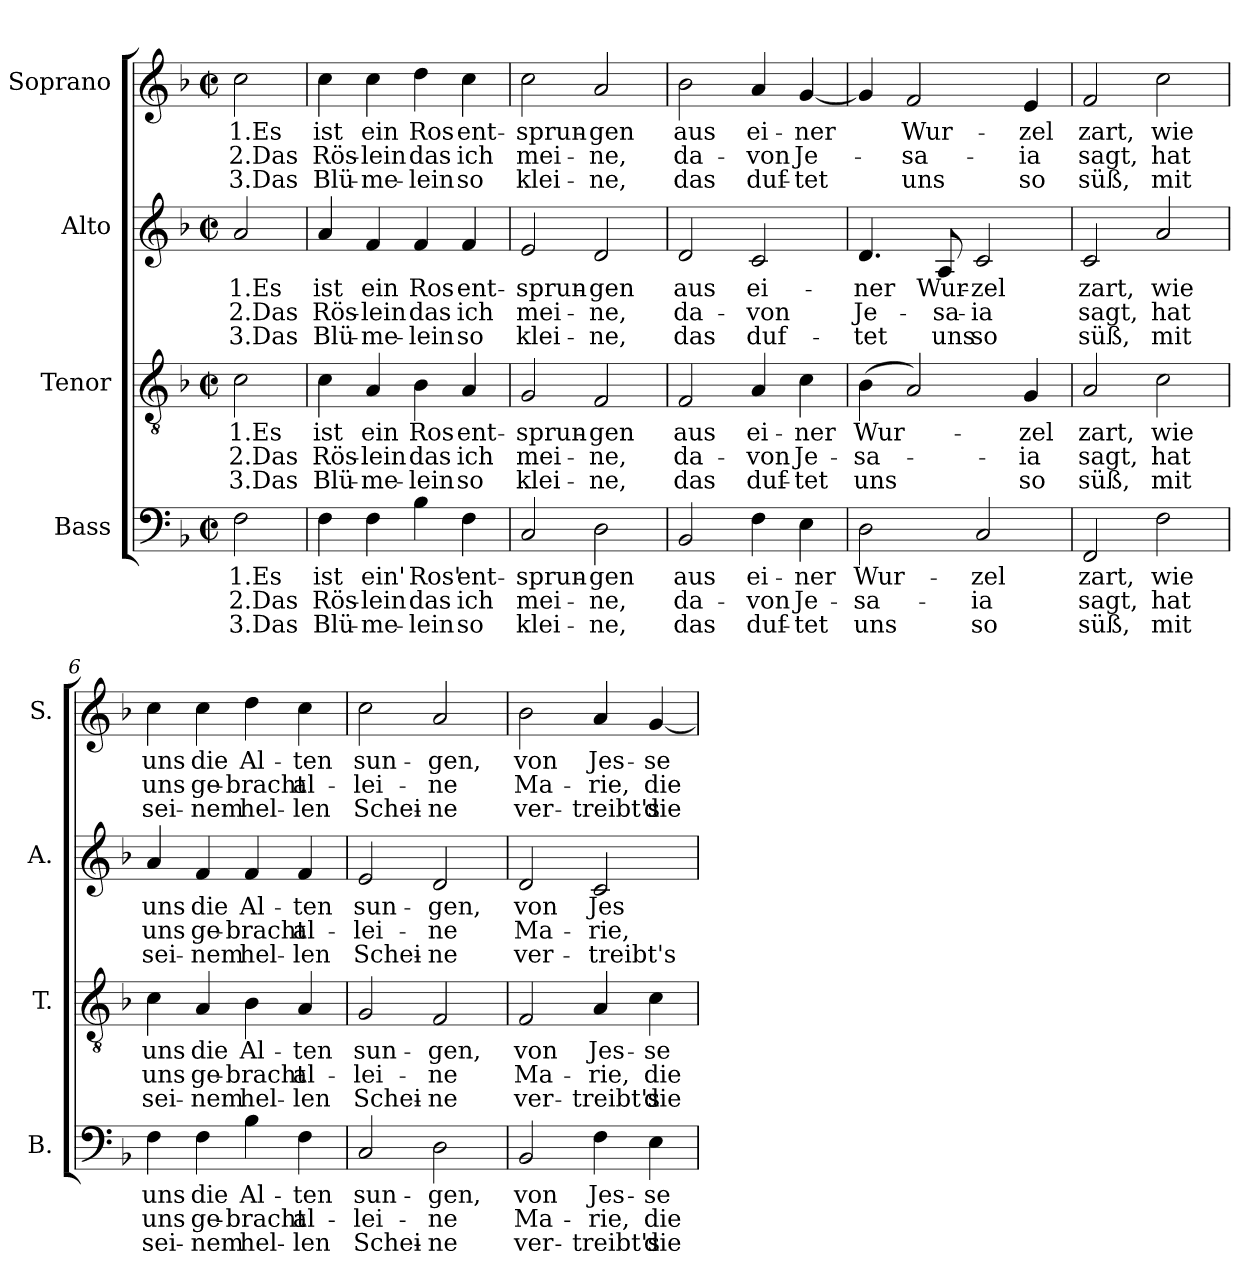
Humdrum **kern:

**kern	**text	**text	**text	**kern	**text	**text	**text	**kern	**text	**text	**text	**kern	**text	**text	**text
*part4	*part4	*part4	*part4	*part3	*part3	*part3	*part3	*part2	*part2	*part2	*part2	*part1	*part1	*part1	*part1
*staff4	*staff4	*staff4	*staff4	*staff3	*staff3	*staff3	*staff3	*staff2	*staff2	*staff2	*staff2	*staff1	*staff1	*staff1	*staff1
*I"Bass	*	*	*	*I"Tenor	*	*	*	*I"Alto	*	*	*	*I"Soprano	*	*	*
*I'B.	*	*	*	*I'T.	*	*	*	*I'A.	*	*	*	*I'S.	*	*	*
*clefF4	*	*	*	*clefGv2	*	*	*	*clefG2	*	*	*	*clefG2	*	*	*
*k[b-]	*	*	*	*k[b-]	*	*	*	*k[b-]	*	*	*	*k[b-]	*	*	*
*M4/4	*	*	*	*M4/4	*	*	*	*M4/4	*	*	*	*M4/4	*	*	*
*met(c|)	*	*	*	*met(c|)	*	*	*	*met(c|)	*	*	*	*met(c|)	*	*	*
*MM100	*	*	*	*MM100	*	*	*	*MM100	*	*	*	*MM100	*	*	*
=	=	=	=	=	=	=	=	=	=	=	=	=	=	=	=
!	!LO:LY:b	!LO:LY:b	!LO:LY:b	!	!LO:LY:b	!LO:LY:b	!LO:LY:b	!	!LO:LY:b	!LO:LY:b	!LO:LY:b	!	!LO:LY:b	!LO:LY:b	!LO:LY:b
2F\	1.Es	2.Das	3.Das	2c\	1.Es	2.Das	3.Das	2a/	1.Es	2.Das	3.Das	2cc\	1.Es	2.Das	3.Das
=1	=1	=1	=1	=1	=1	=1	=1	=1	=1	=1	=1	=1	=1	=1	=1
!	!LO:LY:b	!LO:LY:b	!LO:LY:b	!	!LO:LY:b	!LO:LY:b	!LO:LY:b	!	!LO:LY:b	!LO:LY:b	!LO:LY:b	!	!LO:LY:b	!LO:LY:b	!LO:LY:b
4F\	ist	Rös-	Blü-	4c\	ist	Rös-	Blü-	4a/	ist	Rös-	Blü-	4cc\	ist	Rös-	Blü-
!	!LO:LY:b	!LO:LY:b	!LO:LY:b	!	!LO:LY:b	!LO:LY:b	!LO:LY:b	!	!LO:LY:b	!LO:LY:b	!LO:LY:b	!	!LO:LY:b	!LO:LY:b	!LO:LY:b
4F\	ein'	-lein	-me-	4A/	ein	-lein	-me-	4f/	ein	-lein	-me-	4cc\	ein	-lein	-me-
!	!LO:LY:b	!LO:LY:b	!LO:LY:b	!	!LO:LY:b	!LO:LY:b	!LO:LY:b	!	!LO:LY:b	!LO:LY:b	!LO:LY:b	!	!LO:LY:b	!LO:LY:b	!LO:LY:b
4B-\	Ros'	das	-lein	4B-\	Ros	das	-lein	4f/	Ros	das	-lein	4dd\	Ros	das	-lein
!	!LO:LY:b	!LO:LY:b	!LO:LY:b	!	!LO:LY:b	!LO:LY:b	!LO:LY:b	!	!LO:LY:b	!LO:LY:b	!LO:LY:b	!	!LO:LY:b	!LO:LY:b	!LO:LY:b
4F\	ent-	ich	so	4A/	ent-	ich	so	4f/	ent-	ich	so	4cc\	ent-	ich	so
=2	=2	=2	=2	=2	=2	=2	=2	=2	=2	=2	=2	=2	=2	=2	=2
!	!LO:LY:b	!LO:LY:b	!LO:LY:b	!	!LO:LY:b	!LO:LY:b	!LO:LY:b	!	!LO:LY:b	!LO:LY:b	!LO:LY:b	!	!LO:LY:b	!LO:LY:b	!LO:LY:b
2C/	-sprun-	mei-	klei-	2G/	-sprun-	mei-	klei-	2e/	-sprun-	mei-	klei-	2cc\	-sprun-	mei-	klei-
!	!LO:LY:b	!LO:LY:b	!LO:LY:b	!	!LO:LY:b	!LO:LY:b	!LO:LY:b	!	!LO:LY:b	!LO:LY:b	!LO:LY:b	!	!LO:LY:b	!LO:LY:b	!LO:LY:b
2D\	-gen	-ne,	-ne,	2F/	-gen	-ne,	-ne,	2d/	-gen	-ne,	-ne,	2a/	-gen	-ne,	-ne,
=3	=3	=3	=3	=3	=3	=3	=3	=3	=3	=3	=3	=3	=3	=3	=3
!	!LO:LY:b	!LO:LY:b	!LO:LY:b	!	!LO:LY:b	!LO:LY:b	!LO:LY:b	!	!LO:LY:b	!LO:LY:b	!LO:LY:b	!	!LO:LY:b	!LO:LY:b	!LO:LY:b
2BB-/	aus	da-	das	2F/	aus	da-	das	2d/	aus	da-	das	2b-\	aus	da-	das
!	!LO:LY:b	!LO:LY:b	!LO:LY:b	!	!LO:LY:b	!LO:LY:b	!LO:LY:b	!	!LO:LY:b	!LO:LY:b	!LO:LY:b	!	!LO:LY:b	!LO:LY:b	!LO:LY:b
4F\	ei-	-von	duf-	4A/	ei-	-von	duf-	2c/	ei-	-von	duf-	4a/	ei-	-von	duf-
!	!LO:LY:b	!LO:LY:b	!LO:LY:b	!	!LO:LY:b	!LO:LY:b	!LO:LY:b	!	!	!	!	!	!LO:LY:b	!LO:LY:b	!LO:LY:b
4E\	-ner	Je-	-tet	4c\	-ner	Je-	-tet	.	.	.	.	[4g/	-ner	Je-	-tet
=4	=4	=4	=4	=4	=4	=4	=4	=4	=4	=4	=4	=4	=4	=4	=4
!	!LO:LY:b	!LO:LY:b	!LO:LY:b	!	!LO:LY:b	!LO:LY:b	!LO:LY:b	!	!LO:LY:b	!LO:LY:b	!LO:LY:b	!	!	!	!
2D\	Wur-	-sa-	uns	(>4B-\	Wur-	-sa-	uns	4.d/	-ner	Je-	-tet	4g/]	.	.	.
!	!	!	!	!	!	!	!	!	!	!	!	!	!LO:LY:b	!LO:LY:b	!LO:LY:b
.	.	.	.	2A/)	.	.	.	.	.	.	.	2f/	Wur-	-sa-	uns
!	!	!	!	!	!	!	!	!	!LO:LY:b	!LO:LY:b	!LO:LY:b	!	!	!	!
.	.	.	.	.	.	.	.	8A/	Wur-	-sa-	uns	.	.	.	.
!	!LO:LY:b	!LO:LY:b	!LO:LY:b	!	!	!	!	!	!LO:LY:b	!LO:LY:b	!LO:LY:b	!	!	!	!
2C/	-zel	-ia	so	.	.	.	.	2c/	-zel	-ia	so	.	.	.	.
!	!	!	!	!	!LO:LY:b	!LO:LY:b	!LO:LY:b	!	!	!	!	!	!LO:LY:b	!LO:LY:b	!LO:LY:b
.	.	.	.	4G/	-zel	-ia	so	.	.	.	.	4e/	-zel	-ia	so
=5	=5	=5	=5	=5	=5	=5	=5	=5	=5	=5	=5	=5	=5	=5	=5
!	!LO:LY:b	!LO:LY:b	!LO:LY:b	!	!LO:LY:b	!LO:LY:b	!LO:LY:b	!	!LO:LY:b	!LO:LY:b	!LO:LY:b	!	!LO:LY:b	!LO:LY:b	!LO:LY:b
2FF/	zart,	sagt,	süß,	2A/	zart,	sagt,	süß,	2c/	zart,	sagt,	süß,	2f/	zart,	sagt,	süß,
!	!LO:LY:b	!LO:LY:b	!LO:LY:b	!	!LO:LY:b	!LO:LY:b	!LO:LY:b	!	!LO:LY:b	!LO:LY:b	!LO:LY:b	!	!LO:LY:b	!LO:LY:b	!LO:LY:b
2F\	wie	hat	mit	2c\	wie	hat	mit	2a/	wie	hat	mit	2cc\	wie	hat	mit
=6	=6	=6	=6	=6	=6	=6	=6	=6	=6	=6	=6	=6	=6	=6	=6
!	!LO:LY:b	!LO:LY:b	!LO:LY:b	!	!LO:LY:b	!LO:LY:b	!LO:LY:b	!	!LO:LY:b	!LO:LY:b	!LO:LY:b	!	!LO:LY:b	!LO:LY:b	!LO:LY:b
4F\	uns	uns	sei-	4c\	uns	uns	sei-	4a/	uns	uns	sei-	4cc\	uns	uns	sei-
!	!LO:LY:b	!LO:LY:b	!LO:LY:b	!	!LO:LY:b	!LO:LY:b	!LO:LY:b	!	!LO:LY:b	!LO:LY:b	!LO:LY:b	!	!LO:LY:b	!LO:LY:b	!LO:LY:b
4F\	die	ge-	-nem	4A/	die	ge-	-nem	4f/	die	ge-	-nem	4cc\	die	ge-	-nem
!	!LO:LY:b	!LO:LY:b	!LO:LY:b	!	!LO:LY:b	!LO:LY:b	!LO:LY:b	!	!LO:LY:b	!LO:LY:b	!LO:LY:b	!	!LO:LY:b	!LO:LY:b	!LO:LY:b
4B-\	Al-	-bracht	hel-	4B-\	Al-	-bracht	hel-	4f/	Al-	-bracht	hel-	4dd\	Al-	-bracht	hel-
!	!LO:LY:b	!LO:LY:b	!LO:LY:b	!	!LO:LY:b	!LO:LY:b	!LO:LY:b	!	!LO:LY:b	!LO:LY:b	!LO:LY:b	!	!LO:LY:b	!LO:LY:b	!LO:LY:b
4F\	-ten	al-	-len	4A/	-ten	al-	-len	4f/	-ten	al-	-len	4cc\	-ten	al-	-len
=7	=7	=7	=7	=7	=7	=7	=7	=7	=7	=7	=7	=7	=7	=7	=7
!	!LO:LY:b	!LO:LY:b	!LO:LY:b	!	!LO:LY:b	!LO:LY:b	!LO:LY:b	!	!LO:LY:b	!LO:LY:b	!LO:LY:b	!	!LO:LY:b	!LO:LY:b	!LO:LY:b
2C/	sun-	-lei-	Schei-	2G/	sun-	-lei-	Schei-	2e/	sun-	-lei-	Schei-	2cc\	sun-	-lei-	Schei-
!	!LO:LY:b	!LO:LY:b	!LO:LY:b	!	!LO:LY:b	!LO:LY:b	!LO:LY:b	!	!LO:LY:b	!LO:LY:b	!LO:LY:b	!	!LO:LY:b	!LO:LY:b	!LO:LY:b
2D\	-gen,	-ne	-ne	2F/	-gen,	-ne	-ne	2d/	-gen,	-ne	-ne	2a/	-gen,	-ne	-ne
!!LO:LB:g=z
=8	=8	=8	=8	=8	=8	=8	=8	=8	=8	=8	=8	=8	=8	=8	=8
!	!LO:LY:b	!LO:LY:b	!LO:LY:b	!	!LO:LY:b	!LO:LY:b	!LO:LY:b	!	!LO:LY:b	!LO:LY:b	!LO:LY:b	!	!LO:LY:b	!LO:LY:b	!LO:LY:b
2BB-/	von	Ma-	ver-	2F/	von	Ma-	ver-	2d/	von	Ma-	ver-	2b-\	von	Ma-	ver-
!	!LO:LY:b	!LO:LY:b	!LO:LY:b	!	!LO:LY:b	!LO:LY:b	!LO:LY:b	!	!LO:LY:b	!LO:LY:b	!LO:LY:b	!	!LO:LY:b	!LO:LY:b	!LO:LY:b
4F\	Jes-	-rie,	-treibt's	4A/	Jes-	-rie,	-treibt's	2c/	Jes-	-rie,	-treibt's	4a/	Jes-	-rie,	-treibt's
!	!LO:LY:b	!LO:LY:b	!LO:LY:b	!	!LO:LY:b	!LO:LY:b	!LO:LY:b	!	!	!	!	!	!LO:LY:b	!LO:LY:b	!LO:LY:b
4E\	-se	die	die	4c\	-se	die	die	.	.	.	.	[4g/	-se	die	die
=	=	=	=	=	=	=	=	=	=	=	=	=	=	=	=
*-	*-	*-	*-	*-	*-	*-	*-	*-	*-	*-	*-	*-	*-	*-	*-
